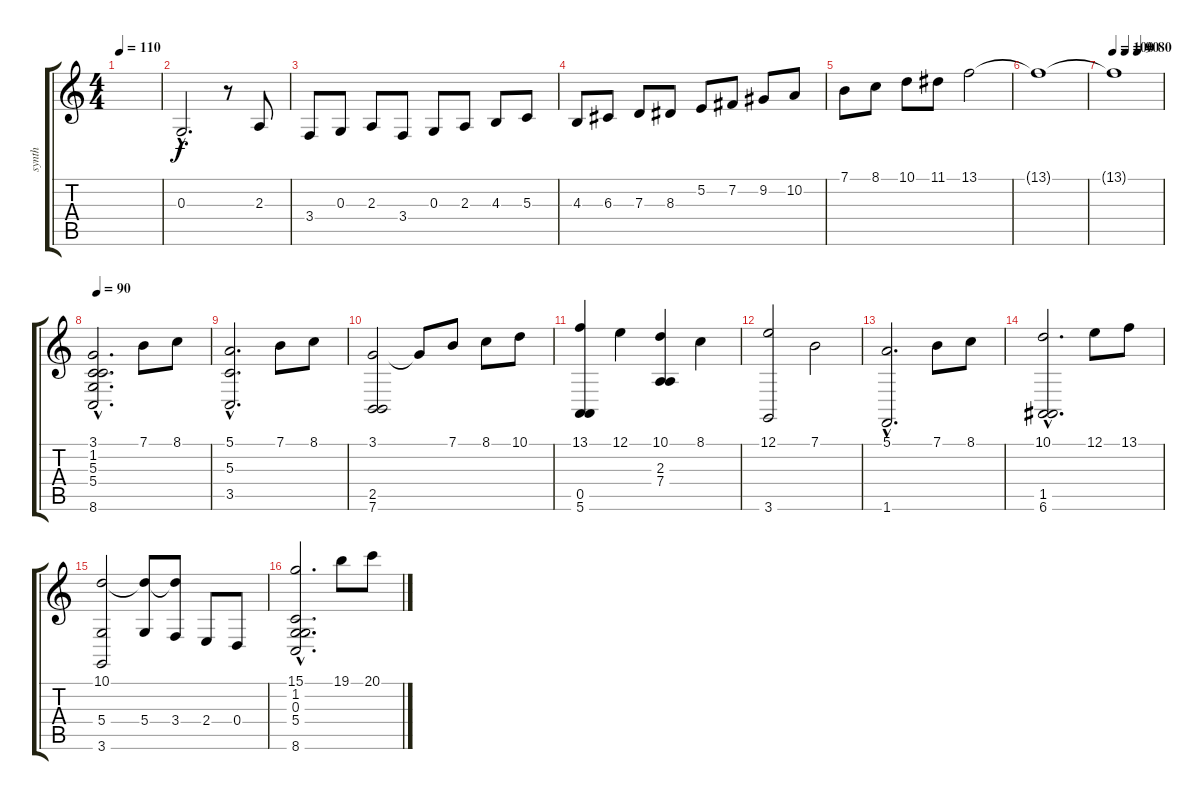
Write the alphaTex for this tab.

\track ("synth" "synth") {instrument stringensemble1}
\staff {score tabs}
\tuning (E4 B3 G3 D3 A2 E2) {hide}
\ts (4 4)
\tempo 110
\clef g2
\ks c
|
0.3{hac}.2{d} r.8 2.3.8 |
3.4.8 0.3.8 2.3.8 3.4.8 0.3.8 2.3.8 4.3.8 5.3.8 |
4.3.8 6.3.8 7.3.8 8.3.8 5.2.8 7.2.8 9.2.8 10.2.8 |
7.1.8 8.1.8 10.1.8 11.1.8 13.1.2 |
13.1{t}.1 |
\tempo 100
\tempo (90 0.25)
\tempo (80 0.5)
13.1{t}.1 |
\tempo 90
(3.1{hac} 1.2{hac} 5.3{hac} 5.4{hac} 8.6{hac}).2{d} 7.1.8 8.1.8 |
(5.1{hac} 5.3{hac} 3.5{hac}).2{d} 7.1.8 8.1.8 |
(3.1 2.5 7.6).2 3.1{t}.8 7.1.8 8.1.8 10.1.8 |
(13.1 0.5 5.6).4 12.1.4 (10.1 2.3 7.4).4 8.1.4 |
(12.1 3.6).2 7.1.2 |
(5.1{hac} 1.6{hac}).2{d} 7.1.8 8.1.8 |
(10.1{hac} 1.5{hac} 6.6{hac}).2{d} 12.1.8 13.1.8 |
(10.1 5.4 3.6).2 (10.1{t} 5.4).8 (10.1{t} 3.4).8 2.4.8 0.4.8 |
(15.1{hac} 1.2{hac} 0.3{hac} 5.4{hac} 8.6{hac}).2{d} 19.1.8 20.1.8
